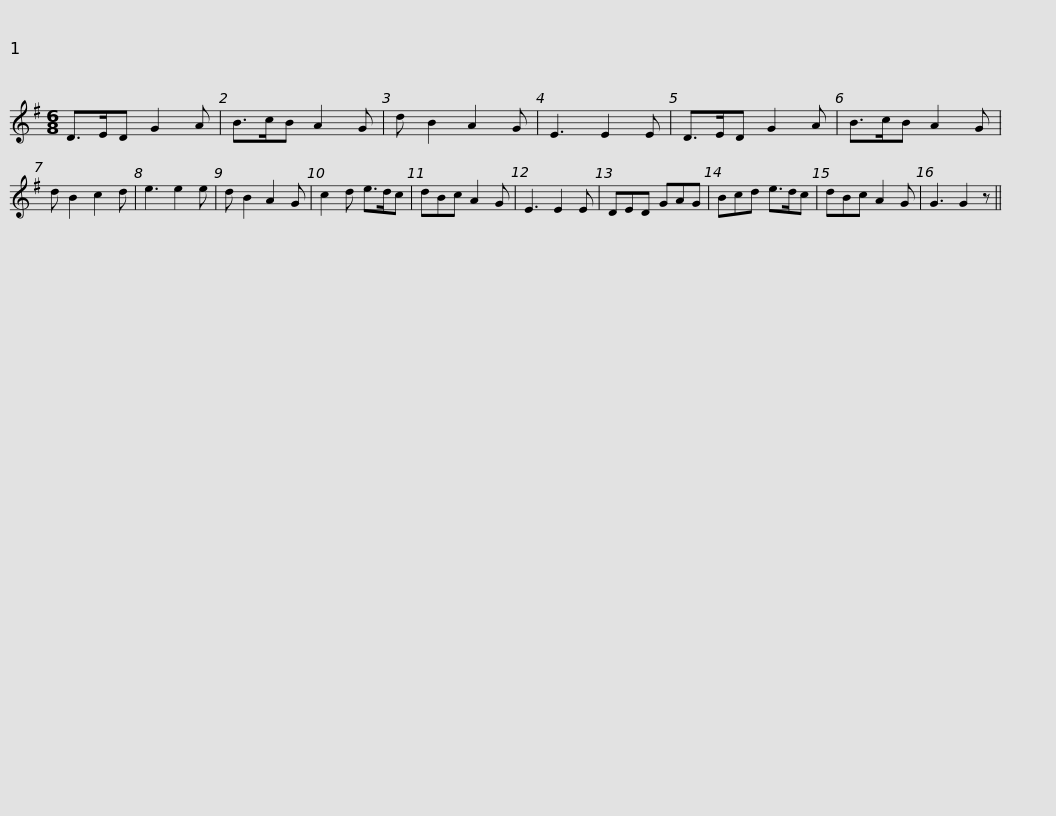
X:1
L:1/8
M:6/8
I:linebreak $
K:G
V:1 treble
V:1
 D>ED G2 A | B>cB A2 G | d B2 A2 G | E3 E2 E | D>ED G2 A | %5
 B>cB A2 G | d B2 c2 d | e3 e2 e |$ d B2 A2 G | c2 d e>dc | %10
 dBc A2 G | E3 E2 E | DED GAG | Bcd e>dc | dBc A2 G | %15
 G3 G2 z || %16
